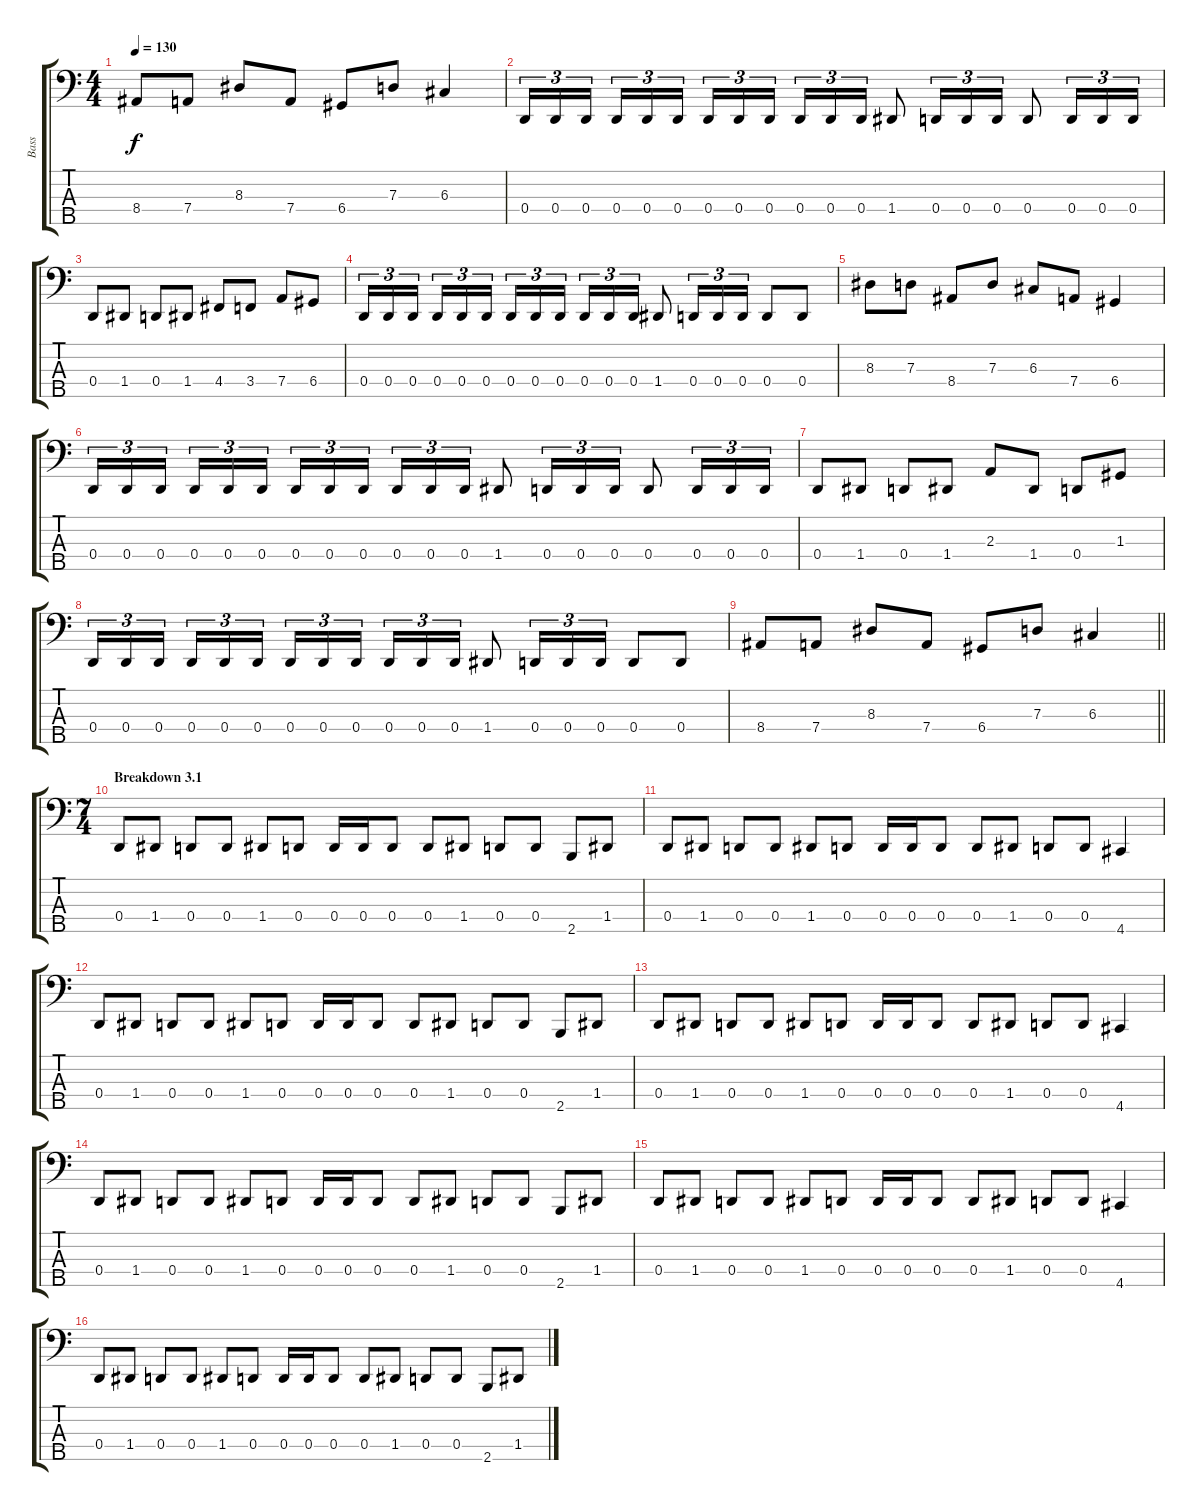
\track ("Bass" "Bass") {instrument electricbasspick}
\staff {score tabs}
\tuning (F2 C2 G1 D1 A0) {hide}
\ts (4 4)
\tempo 130
\clef f4
\ks c
8.4.8{dy f} 7.4.8 8.3.8 7.4.8 6.4.8 7.3.8 6.3.4 |
0.4.16{tu (3 2)} 0.4.16{tu (3 2)} 0.4.16{tu (3 2) beam splitsecondary} 0.4.16{tu (3 2)} 0.4.16{tu (3 2)} 0.4.16{tu (3 2)} 0.4.16{tu (3 2)} 0.4.16{tu (3 2)} 0.4.16{tu (3 2) beam splitsecondary} 0.4.16{tu (3 2)} 0.4.16{tu (3 2)} 0.4.16{tu (3 2)} 1.4.8 0.4.16{tu (3 2)} 0.4.16{tu (3 2)} 0.4.16{tu (3 2)} 0.4.8 0.4.16{tu (3 2)} 0.4.16{tu (3 2)} 0.4.16{tu (3 2)} |
0.4.8 1.4.8 0.4.8 1.4.8 4.4.8 3.4.8 7.4.8 6.4.8 |
0.4.16{tu (3 2)} 0.4.16{tu (3 2)} 0.4.16{tu (3 2) beam splitsecondary} 0.4.16{tu (3 2)} 0.4.16{tu (3 2)} 0.4.16{tu (3 2)} 0.4.16{tu (3 2)} 0.4.16{tu (3 2)} 0.4.16{tu (3 2) beam splitsecondary} 0.4.16{tu (3 2)} 0.4.16{tu (3 2)} 0.4.16{tu (3 2)} 1.4.8 0.4.16{tu (3 2)} 0.4.16{tu (3 2)} 0.4.16{tu (3 2)} 0.4.8 0.4.8 |
8.3.8 7.3.8 8.4.8 7.3.8 6.3.8 7.4.8 6.4.4 |
0.4.16{tu (3 2)} 0.4.16{tu (3 2)} 0.4.16{tu (3 2) beam splitsecondary} 0.4.16{tu (3 2)} 0.4.16{tu (3 2)} 0.4.16{tu (3 2)} 0.4.16{tu (3 2)} 0.4.16{tu (3 2)} 0.4.16{tu (3 2) beam splitsecondary} 0.4.16{tu (3 2)} 0.4.16{tu (3 2)} 0.4.16{tu (3 2)} 1.4.8 0.4.16{tu (3 2)} 0.4.16{tu (3 2)} 0.4.16{tu (3 2)} 0.4.8 0.4.16{tu (3 2)} 0.4.16{tu (3 2)} 0.4.16{tu (3 2)} |
0.4.8 1.4.8 0.4.8 1.4.8 2.3.8 1.4.8 0.4.8 1.3.8 |
0.4.16{tu (3 2)} 0.4.16{tu (3 2)} 0.4.16{tu (3 2) beam splitsecondary} 0.4.16{tu (3 2)} 0.4.16{tu (3 2)} 0.4.16{tu (3 2)} 0.4.16{tu (3 2)} 0.4.16{tu (3 2)} 0.4.16{tu (3 2) beam splitsecondary} 0.4.16{tu (3 2)} 0.4.16{tu (3 2)} 0.4.16{tu (3 2)} 1.4.8 0.4.16{tu (3 2)} 0.4.16{tu (3 2)} 0.4.16{tu (3 2)} 0.4.8 0.4.8 |
\barLineRight lightlight
8.4.8 7.4.8 8.3.8 7.4.8 6.4.8 7.3.8 6.3.4 |
\ts (7 4)
\section ("" "Breakdown 3.1")
0.4.8 1.4.8 0.4.8 0.4.8 1.4.8 0.4.8 0.4.16 0.4.16 0.4.8 0.4.8 1.4.8 0.4.8 0.4.8 2.5.8 1.4.8 |
0.4.8 1.4.8 0.4.8 0.4.8 1.4.8 0.4.8 0.4.16 0.4.16 0.4.8 0.4.8 1.4.8 0.4.8 0.4.8 4.5.4 |
0.4.8 1.4.8 0.4.8 0.4.8 1.4.8 0.4.8 0.4.16 0.4.16 0.4.8 0.4.8 1.4.8 0.4.8 0.4.8 2.5.8 1.4.8 |
0.4.8 1.4.8 0.4.8 0.4.8 1.4.8 0.4.8 0.4.16 0.4.16 0.4.8 0.4.8 1.4.8 0.4.8 0.4.8 4.5.4 |
0.4.8 1.4.8 0.4.8 0.4.8 1.4.8 0.4.8 0.4.16 0.4.16 0.4.8 0.4.8 1.4.8 0.4.8 0.4.8 2.5.8 1.4.8 |
0.4.8 1.4.8 0.4.8 0.4.8 1.4.8 0.4.8 0.4.16 0.4.16 0.4.8 0.4.8 1.4.8 0.4.8 0.4.8 4.5.4 |
0.4.8 1.4.8 0.4.8 0.4.8 1.4.8 0.4.8 0.4.16 0.4.16 0.4.8 0.4.8 1.4.8 0.4.8 0.4.8 2.5.8 1.4.8
